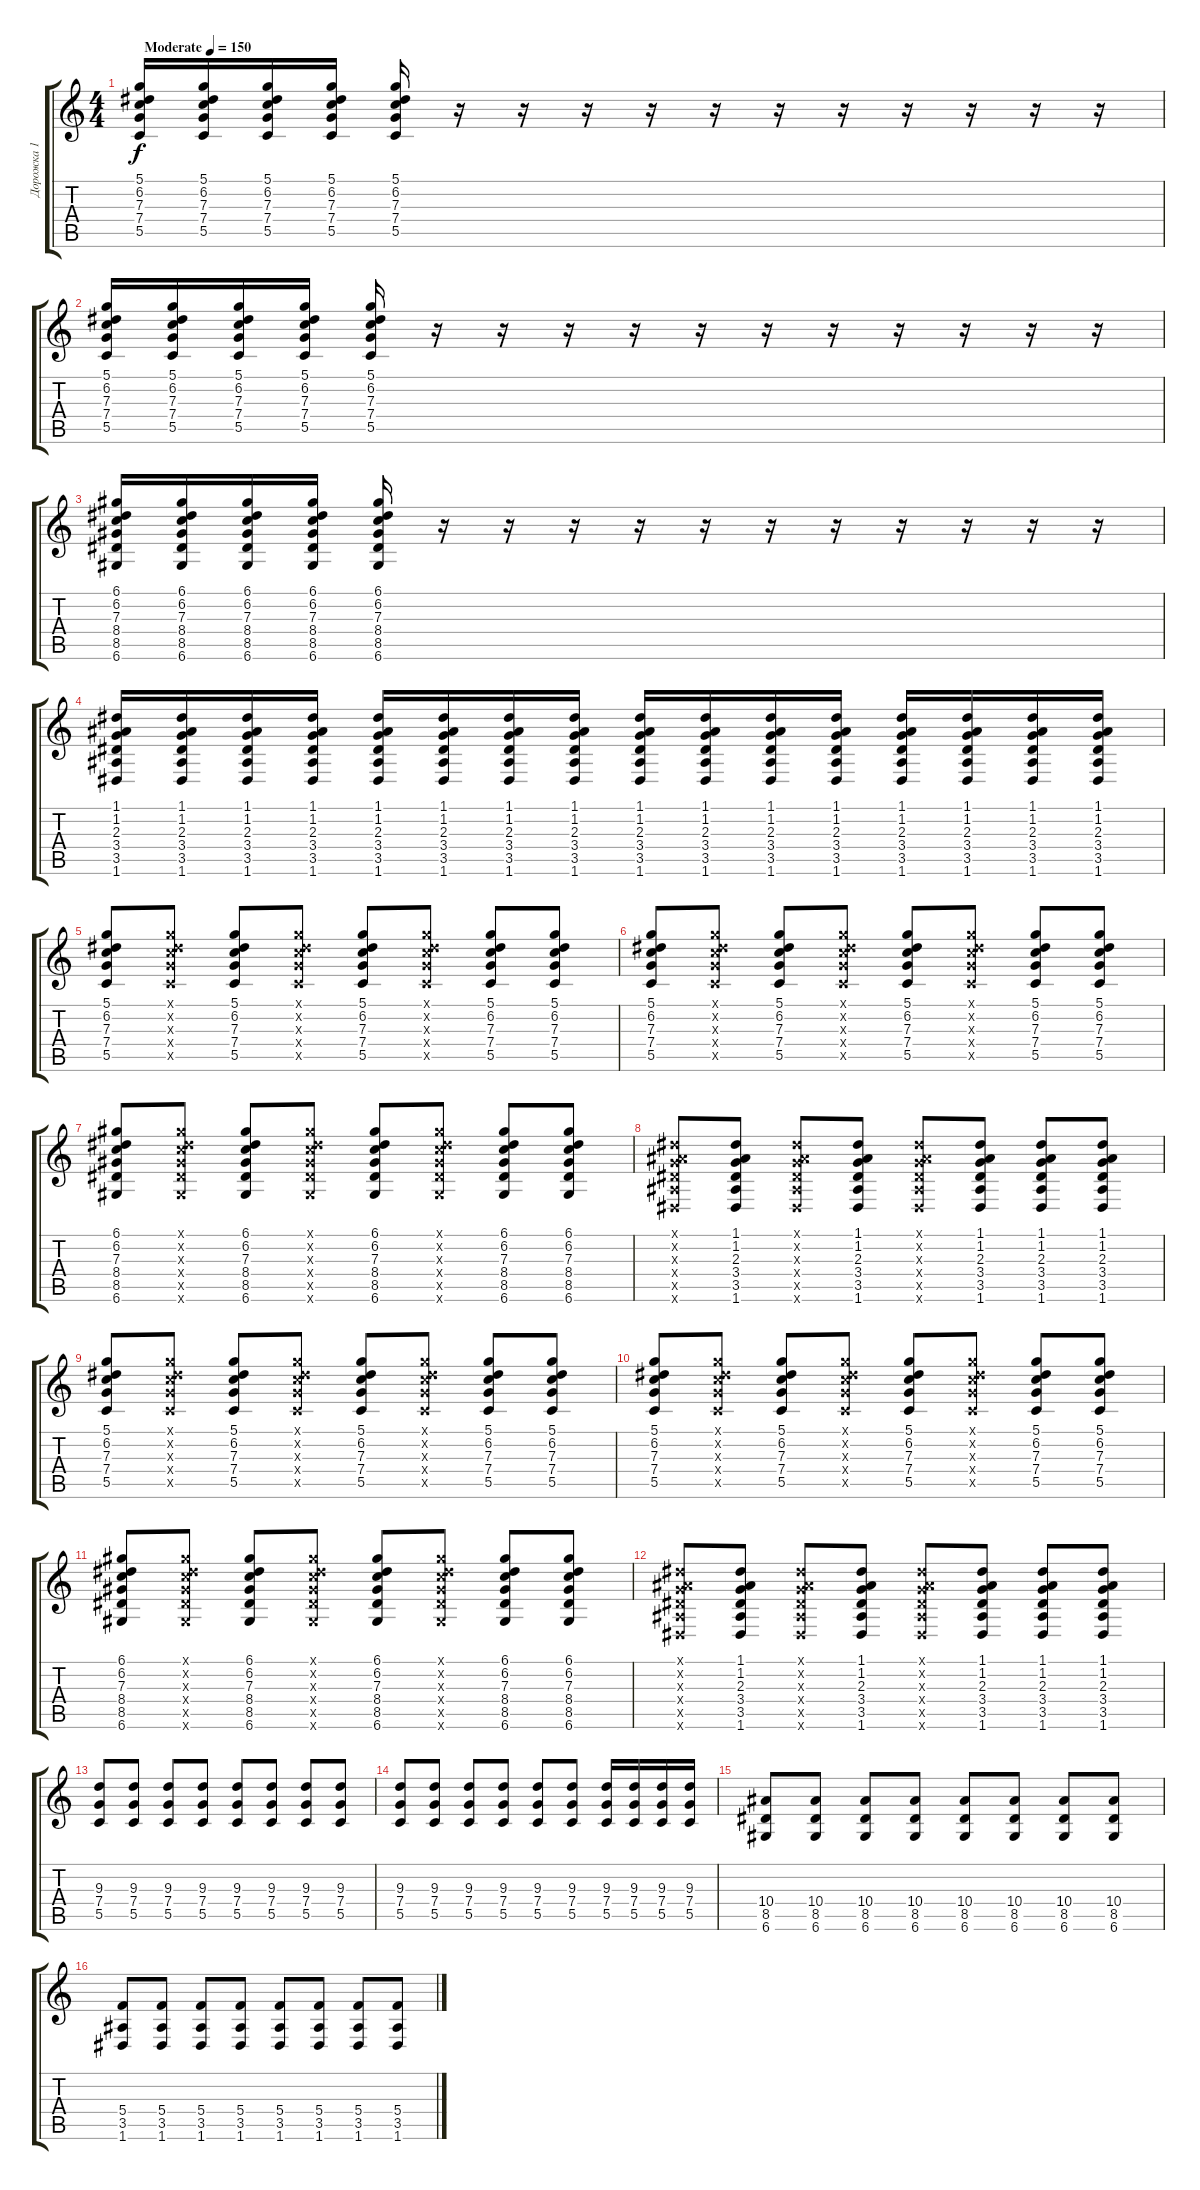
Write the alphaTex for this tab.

\track ("Дорожка 1" "Дорожка 1") {instrument acousticguitarsteel}
\staff {score tabs}
\tuning (D4 A3 F3 C3 G2 D2) {hide}
\ts (4 4)
\tempo (150 "Moderate")
\clef g2
\ks c
(5.1 6.2 7.3 7.4 5.5).16{dy f instrument acousticguitarsteel} (5.1 6.2 7.3 7.4 5.5).16 (5.1 6.2 7.3 7.4 5.5).16 (5.1 6.2 7.3 7.4 5.5).16 (5.1 6.2 7.3 7.4 5.5).16 r.16 r.16 r.16 r.16 r.16 r.16 r.16 r.16 r.16 r.16 r.16 |
(5.1 6.2 7.3 7.4 5.5).16 (5.1 6.2 7.3 7.4 5.5).16 (5.1 6.2 7.3 7.4 5.5).16 (5.1 6.2 7.3 7.4 5.5).16 (5.1 6.2 7.3 7.4 5.5).16 r.16 r.16 r.16 r.16 r.16 r.16 r.16 r.16 r.16 r.16 r.16 |
(6.1 6.2 7.3 8.4 8.5 6.6).16 (6.1 6.2 7.3 8.4 8.5 6.6).16 (6.1 6.2 7.3 8.4 8.5 6.6).16 (6.1 6.2 7.3 8.4 8.5 6.6).16 (6.1 6.2 7.3 8.4 8.5 6.6).16 r.16 r.16 r.16 r.16 r.16 r.16 r.16 r.16 r.16 r.16 r.16 |
(1.1 1.2 2.3 3.4 3.5 1.6).16 (1.1 1.2 2.3 3.4 3.5 1.6).16 (1.1 1.2 2.3 3.4 3.5 1.6).16 (1.1 1.2 2.3 3.4 3.5 1.6).16 (1.1 1.2 2.3 3.4 3.5 1.6).16 (1.1 1.2 2.3 3.4 3.5 1.6).16 (1.1 1.2 2.3 3.4 3.5 1.6).16 (1.1 1.2 2.3 3.4 3.5 1.6).16 (1.1 1.2 2.3 3.4 3.5 1.6).16 (1.1 1.2 2.3 3.4 3.5 1.6).16 (1.1 1.2 2.3 3.4 3.5 1.6).16 (1.1 1.2 2.3 3.4 3.5 1.6).16 (1.1 1.2 2.3 3.4 3.5 1.6).16 (1.1 1.2 2.3 3.4 3.5 1.6).16 (1.1 1.2 2.3 3.4 3.5 1.6).16 (1.1 1.2 2.3 3.4 3.5 1.6).16 |
(5.1 6.2 7.3 7.4 5.5).8 (5.1{x} 6.2{x} 7.3{x} 7.4{x} 5.5{x}).8 (5.1 6.2 7.3 7.4 5.5).8 (5.1{x} 6.2{x} 7.3{x} 7.4{x} 5.5{x}).8 (5.1 6.2 7.3 7.4 5.5).8 (5.1{x} 6.2{x} 7.3{x} 7.4{x} 5.5{x}).8 (5.1 6.2 7.3 7.4 5.5).8 (5.1 6.2 7.3 7.4 5.5).8 |
(5.1 6.2 7.3 7.4 5.5).8 (5.1{x} 6.2{x} 7.3{x} 7.4{x} 5.5{x}).8 (5.1 6.2 7.3 7.4 5.5).8 (5.1{x} 6.2{x} 7.3{x} 7.4{x} 5.5{x}).8 (5.1 6.2 7.3 7.4 5.5).8 (5.1{x} 6.2{x} 7.3{x} 7.4{x} 5.5{x}).8 (5.1 6.2 7.3 7.4 5.5).8 (5.1 6.2 7.3 7.4 5.5).8 |
(6.1 6.2 7.3 8.4 8.5 6.6).8 (6.1{x} 6.2{x} 7.3{x} 8.4{x} 8.5{x} 6.6{x}).8 (6.1 6.2 7.3 8.4 8.5 6.6).8 (6.1{x} 6.2{x} 7.3{x} 8.4{x} 8.5{x} 6.6{x}).8 (6.1 6.2 7.3 8.4 8.5 6.6).8 (6.1{x} 6.2{x} 7.3{x} 8.4{x} 8.5{x} 6.6{x}).8 (6.1 6.2 7.3 8.4 8.5 6.6).8 (6.1 6.2 7.3 8.4 8.5 6.6).8 |
(1.1{x} 1.2{x} 2.3{x} 3.4{x} 3.5{x} 1.6{x}).8 (1.1 1.2 2.3 3.4 3.5 1.6).8 (1.1{x} 1.2{x} 2.3{x} 3.4{x} 3.5{x} 1.6{x}).8 (1.1 1.2 2.3 3.4 3.5 1.6).8 (1.1{x} 1.2{x} 2.3{x} 3.4{x} 3.5{x} 1.6{x}).8 (1.1 1.2 2.3 3.4 3.5 1.6).8 (1.1 1.2 2.3 3.4 3.5 1.6).8 (1.1 1.2 2.3 3.4 3.5 1.6).8 |
(5.1 6.2 7.3 7.4 5.5).8 (5.1{x} 6.2{x} 7.3{x} 7.4{x} 5.5{x}).8 (5.1 6.2 7.3 7.4 5.5).8 (5.1{x} 6.2{x} 7.3{x} 7.4{x} 5.5{x}).8 (5.1 6.2 7.3 7.4 5.5).8 (5.1{x} 6.2{x} 7.3{x} 7.4{x} 5.5{x}).8 (5.1 6.2 7.3 7.4 5.5).8 (5.1 6.2 7.3 7.4 5.5).8 |
(5.1 6.2 7.3 7.4 5.5).8 (5.1{x} 6.2{x} 7.3{x} 7.4{x} 5.5{x}).8 (5.1 6.2 7.3 7.4 5.5).8 (5.1{x} 6.2{x} 7.3{x} 7.4{x} 5.5{x}).8 (5.1 6.2 7.3 7.4 5.5).8 (5.1{x} 6.2{x} 7.3{x} 7.4{x} 5.5{x}).8 (5.1 6.2 7.3 7.4 5.5).8 (5.1 6.2 7.3 7.4 5.5).8 |
(6.1 6.2 7.3 8.4 8.5 6.6).8 (6.1{x} 6.2{x} 7.3{x} 8.4{x} 8.5{x} 6.6{x}).8 (6.1 6.2 7.3 8.4 8.5 6.6).8 (6.1{x} 6.2{x} 7.3{x} 8.4{x} 8.5{x} 6.6{x}).8 (6.1 6.2 7.3 8.4 8.5 6.6).8 (6.1{x} 6.2{x} 7.3{x} 8.4{x} 8.5{x} 6.6{x}).8 (6.1 6.2 7.3 8.4 8.5 6.6).8 (6.1 6.2 7.3 8.4 8.5 6.6).8 |
(1.1{x} 1.2{x} 2.3{x} 3.4{x} 3.5{x} 1.6{x}).8 (1.1 1.2 2.3 3.4 3.5 1.6).8 (1.1{x} 1.2{x} 2.3{x} 3.4{x} 3.5{x} 1.6{x}).8 (1.1 1.2 2.3 3.4 3.5 1.6).8 (1.1{x} 1.2{x} 2.3{x} 3.4{x} 3.5{x} 1.6{x}).8 (1.1 1.2 2.3 3.4 3.5 1.6).8 (1.1 1.2 2.3 3.4 3.5 1.6).8 (1.1 1.2 2.3 3.4 3.5 1.6).8 |
(9.3 7.4 5.5).8 (9.3 7.4 5.5).8 (9.3 7.4 5.5).8 (9.3 7.4 5.5).8 (9.3 7.4 5.5).8 (9.3 7.4 5.5).8 (9.3 7.4 5.5).8 (9.3 7.4 5.5).8 |
(9.3 7.4 5.5).8 (9.3 7.4 5.5).8 (9.3 7.4 5.5).8 (9.3 7.4 5.5).8 (9.3 7.4 5.5).8 (9.3 7.4 5.5).8 (9.3 7.4 5.5).16 (9.3 7.4 5.5).16 (9.3 7.4 5.5).16 (9.3 7.4 5.5).16 |
(10.4 8.5 6.6).8 (10.4 8.5 6.6).8 (10.4 8.5 6.6).8 (10.4 8.5 6.6).8 (10.4 8.5 6.6).8 (10.4 8.5 6.6).8 (10.4 8.5 6.6).8 (10.4 8.5 6.6).8 |
(5.4 3.5 1.6).8 (5.4 3.5 1.6).8 (5.4 3.5 1.6).8 (5.4 3.5 1.6).8 (5.4 3.5 1.6).8 (5.4 3.5 1.6).8 (5.4 3.5 1.6).8 (5.4 3.5 1.6).8
